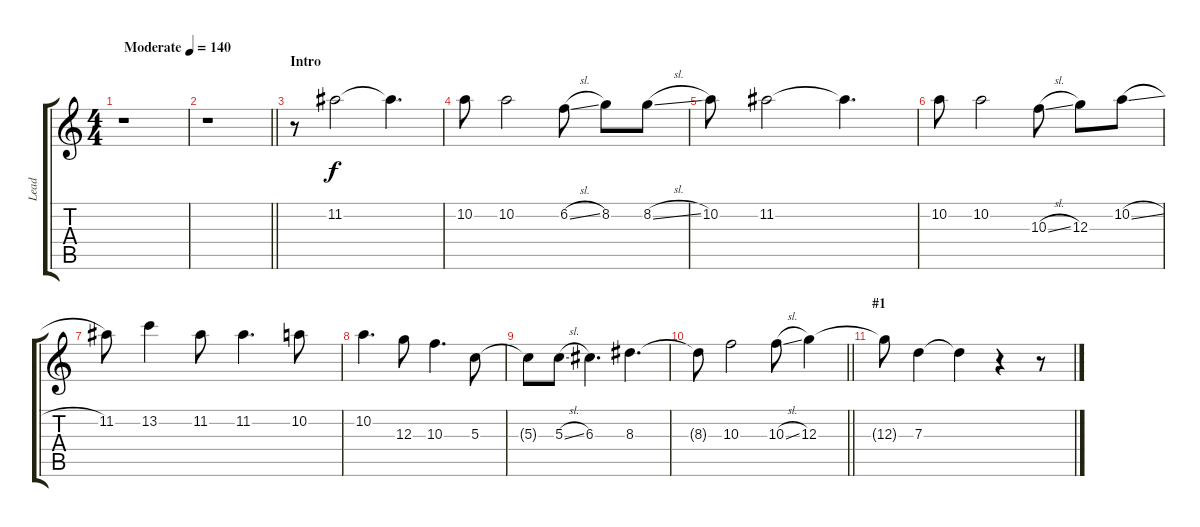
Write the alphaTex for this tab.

\track ("Lead" "Lead") {instrument overdrivenguitar}
\staff {score tabs}
\tuning (E4 B3 G3 D3 A2 E2) {hide}
\ts (4 4)
\tempo (140 "Moderate")
\clef g2
\ks c
r.1{dy f instrument overdrivenguitar} |
\barLineRight lightlight
r.1 |
\section ("" "Intro")
r.8 11.2.2 11.2{t}.4{d} |
10.2.8 10.2.2 6.2{sl}.8 8.2.8 8.2{sl}.8 |
10.2.8 11.2.2 11.2{t}.4{d} |
10.2.8 10.2.2 10.3{sl}.8 12.3.8 10.2{sl}.8 |
11.2.8 13.2.4 11.2.8 11.2.4{d} 10.2.8 |
10.2.4{d} 12.3.8 10.3.4{d} 5.3.8 |
5.3{t}.8 5.3{sl}.8 6.3.4{d} 8.3.4{d} |
\barLineRight lightlight
8.3{t}.8 10.3.2 10.3{sl}.8 12.3.4 |
\section ("" "#1")
12.3{t}.8 7.3.4 7.3{t}.4 r.4 r.8
